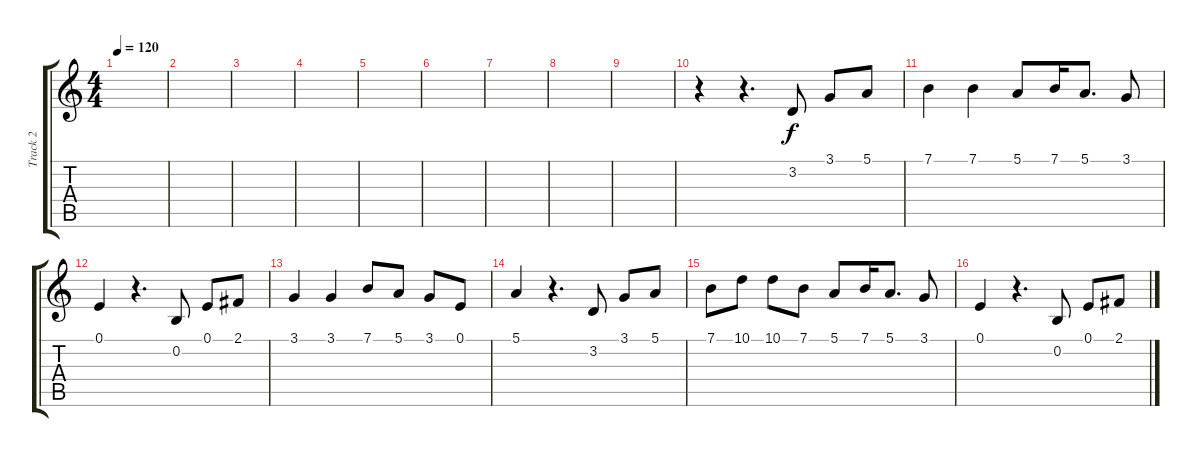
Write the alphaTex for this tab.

\track ("Track 2" "Track 2") {instrument oboe}
\staff {score tabs}
\tuning (E4 B3 G3 D3 A2 E2) {hide}
\ts (4 4)
\tempo 120
\clef g2
\ks c
|
|
|
|
|
|
|
|
|
r.4 r.4{d} 3.2.8 3.1.8 5.1.8 |
7.1.4 7.1.4 5.1.8 7.1.16 5.1.8{d} 3.1.8 |
0.1.4 r.4{d} 0.2.8 0.1.8 2.1.8 |
3.1.4 3.1.4 7.1.8 5.1.8 3.1.8 0.1.8 |
5.1.4 r.4{d} 3.2.8 3.1.8 5.1.8 |
7.1.8 10.1.8 10.1.8 7.1.8 5.1.8 7.1.16 5.1.8{d} 3.1.8 |
0.1.4 r.4{d} 0.2.8 0.1.8 2.1.8
